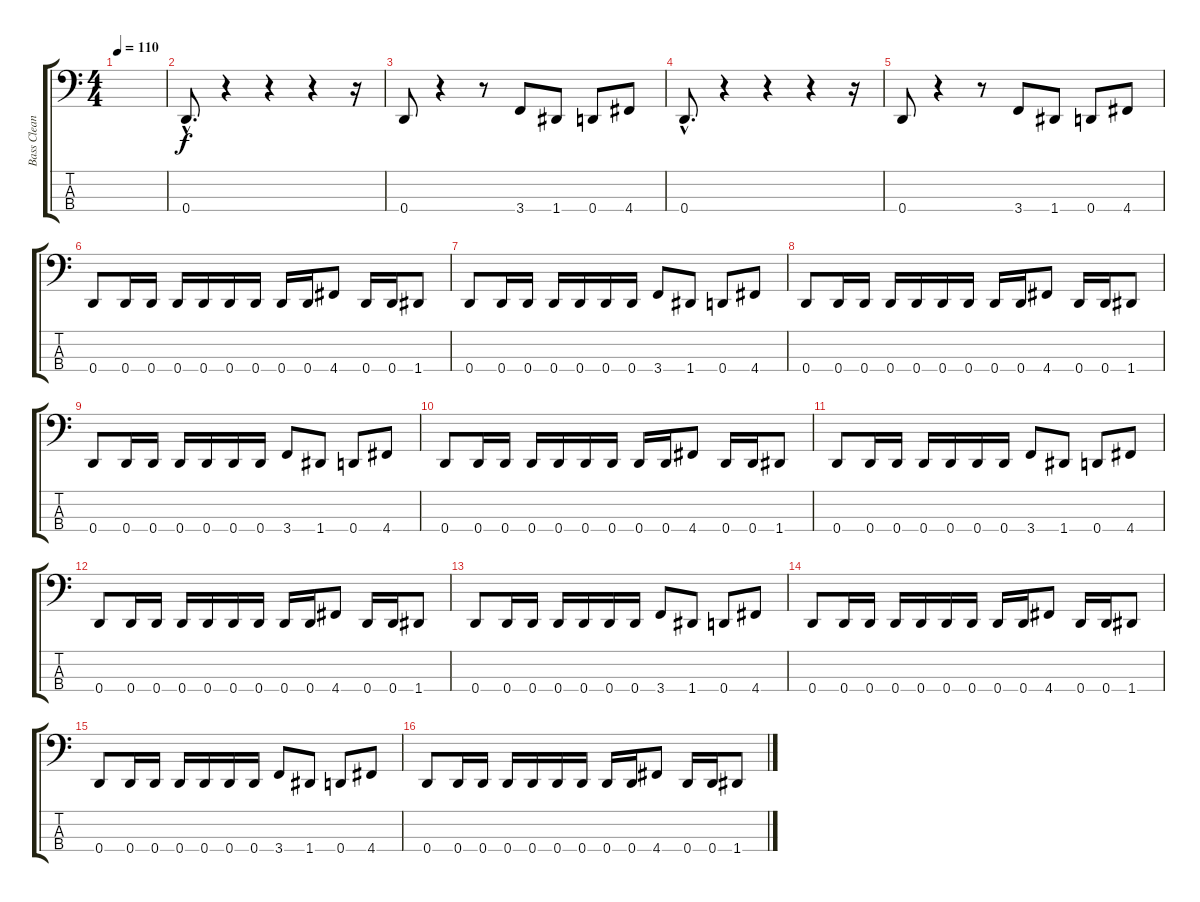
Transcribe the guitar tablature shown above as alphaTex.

\track ("Bass Clean" "Bass Clean") {instrument electricbasspick}
\staff {score tabs}
\tuning (F2 C2 G1 D1) {hide}
\ts (4 4)
\tempo 110
\clef f4
\ks c
|
0.4{hac}.8{d} r.4 r.4 r.4 r.16 |
0.4.8 r.4 r.8 3.4.8 1.4.8 0.4.8 4.4.8 |
0.4{hac}.8{d} r.4 r.4 r.4 r.16 |
0.4.8 r.4 r.8 3.4.8 1.4.8 0.4.8 4.4.8 |
0.4.8 0.4.16 0.4.16 0.4.16 0.4.16 0.4.16 0.4.16 0.4.16 0.4.16 4.4.8 0.4.16 0.4.16 1.4.8 |
0.4.8 0.4.16 0.4.16 0.4.16 0.4.16 0.4.16 0.4.16 3.4.8 1.4.8 0.4.8 4.4.8 |
0.4.8 0.4.16 0.4.16 0.4.16 0.4.16 0.4.16 0.4.16 0.4.16 0.4.16 4.4.8 0.4.16 0.4.16 1.4.8 |
0.4.8 0.4.16 0.4.16 0.4.16 0.4.16 0.4.16 0.4.16 3.4.8 1.4.8 0.4.8 4.4.8 |
0.4.8 0.4.16 0.4.16 0.4.16 0.4.16 0.4.16 0.4.16 0.4.16 0.4.16 4.4.8 0.4.16 0.4.16 1.4.8 |
0.4.8 0.4.16 0.4.16 0.4.16 0.4.16 0.4.16 0.4.16 3.4.8 1.4.8 0.4.8 4.4.8 |
0.4.8 0.4.16 0.4.16 0.4.16 0.4.16 0.4.16 0.4.16 0.4.16 0.4.16 4.4.8 0.4.16 0.4.16 1.4.8 |
0.4.8 0.4.16 0.4.16 0.4.16 0.4.16 0.4.16 0.4.16 3.4.8 1.4.8 0.4.8 4.4.8 |
0.4.8 0.4.16 0.4.16 0.4.16 0.4.16 0.4.16 0.4.16 0.4.16 0.4.16 4.4.8 0.4.16 0.4.16 1.4.8 |
0.4.8 0.4.16 0.4.16 0.4.16 0.4.16 0.4.16 0.4.16 3.4.8 1.4.8 0.4.8 4.4.8 |
0.4.8 0.4.16 0.4.16 0.4.16 0.4.16 0.4.16 0.4.16 0.4.16 0.4.16 4.4.8 0.4.16 0.4.16 1.4.8
